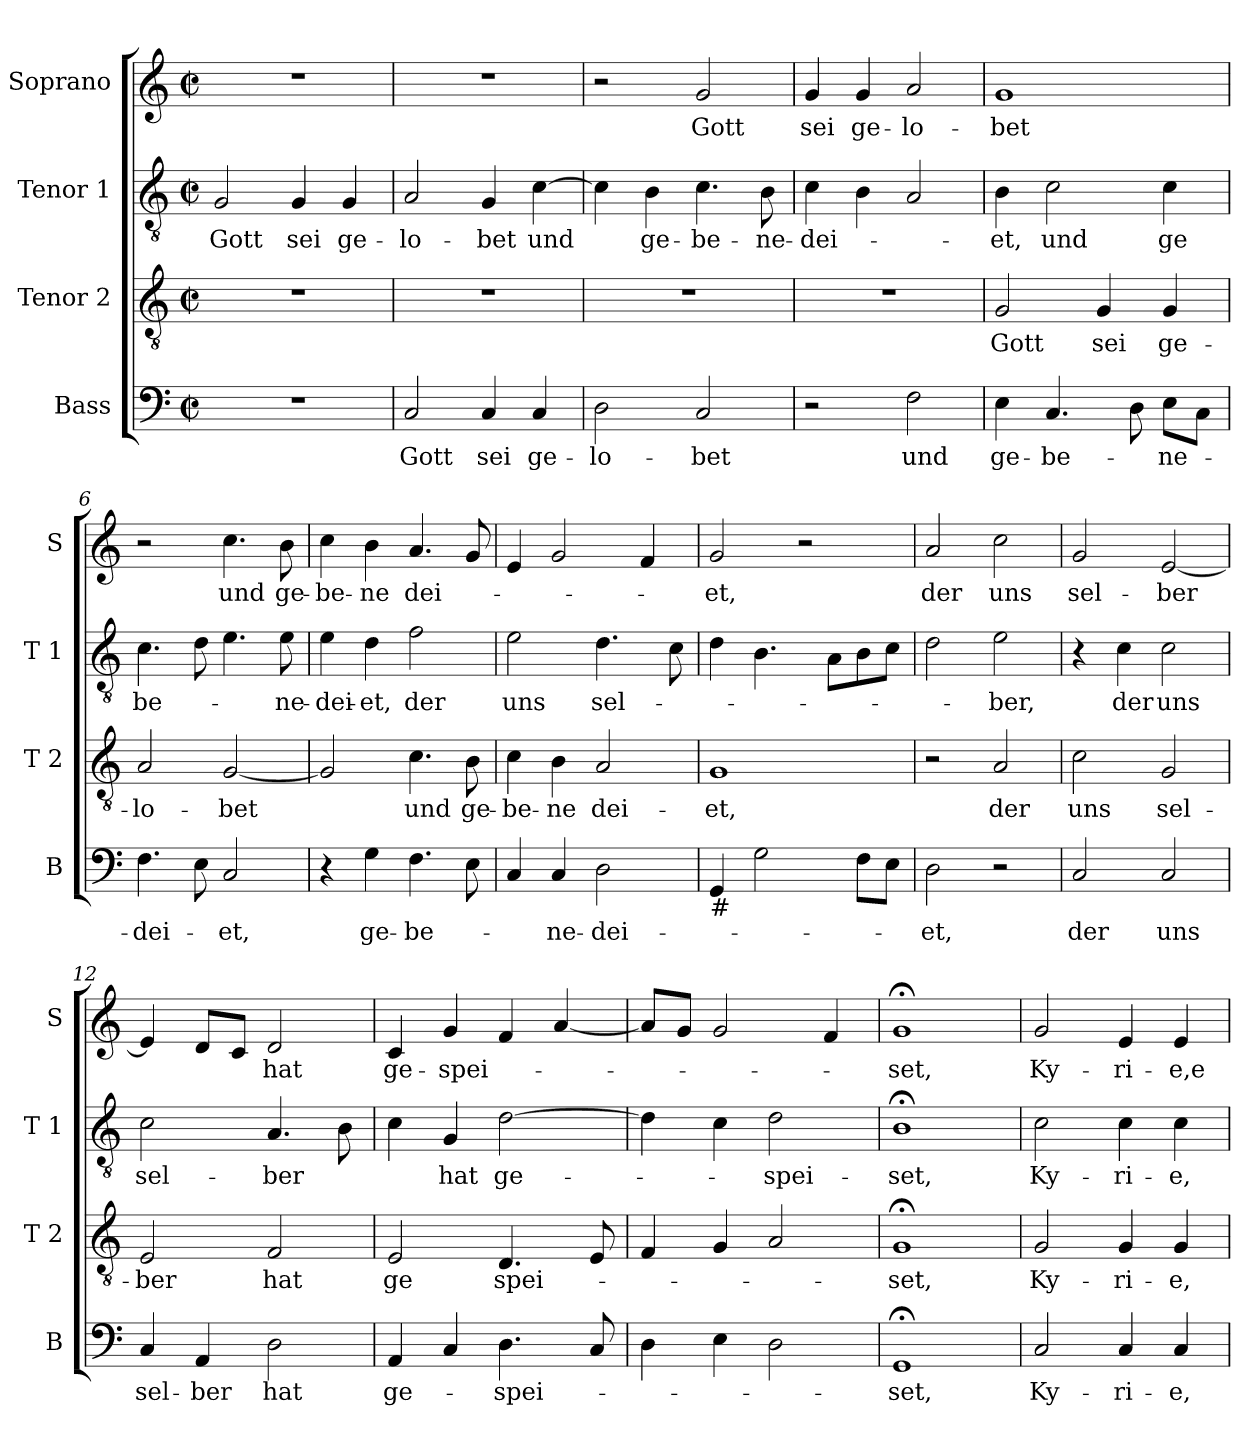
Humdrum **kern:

**kern	**text	**kern	**text	**kern	**text	**kern	**text
*part4	*part4	*part3	*part3	*part2	*part2	*part1	*part1
*staff4	*staff4	*staff3	*staff3	*staff2	*staff2	*staff1	*staff1
*I"Bass	*	*I"Tenor 2	*	*I"Tenor 1	*	*I"Soprano	*
*I'B	*	*I'T 2	*	*I'T 1	*	*I'S	*
*clefF4	*	*clefGv2	*	*clefGv2	*	*clefG2	*
*k[]	*	*k[]	*	*k[]	*	*k[]	*
*C:	*	*C:	*	*C:	*	*C:	*
*M2/2	*	*M2/2	*	*M2/2	*	*M2/2	*
*met(c|)	*	*met(c|)	*	*met(c|)	*	*met(c|)	*
=1	=1	=1	=1	=1	=1	=1	=1
!	!	!	!	!	!LO:LY:b	!	!
1r	.	1r	.	2G/	Gott	1r	.
!	!	!	!	!	!LO:LY:b	!	!
.	.	.	.	4G/	sei	.	.
!	!	!	!	!	!LO:LY:b	!	!
.	.	.	.	4G/	ge-	.	.
=2	=2	=2	=2	=2	=2	=2	=2
!	!LO:LY:b	!	!	!	!LO:LY:b	!	!
2C/	Gott	1r	.	2A/	-lo-	1r	.
!	!LO:LY:b	!	!	!	!LO:LY:b	!	!
4C/	sei	.	.	4G/	-bet	.	.
!	!LO:LY:b	!	!	!	!LO:LY:b	!	!
4C/	ge-	.	.	[4c\	und	.	.
=3	=3	=3	=3	=3	=3	=3	=3
!	!LO:LY:b	!	!	!	!	!	!
2D\	-lo-	1r	.	4c\]	.	2r	.
!	!	!	!	!	!LO:LY:b	!	!
.	.	.	.	4B\	ge-	.	.
!	!LO:LY:b	!	!	!	!LO:LY:b	!	!LO:LY:b
2C/	-bet	.	.	4.c\	-be-	2g/	Gott
!	!	!	!	!	!LO:LY:b	!	!
.	.	.	.	8B\	-ne-	.	.
=4	=4	=4	=4	=4	=4	=4	=4
!	!	!	!	!	!LO:LY:b	!	!LO:LY:b
2r	.	1r	.	4c\	-dei-	4g/	sei
!	!	!	!	!	!	!	!LO:LY:b
.	.	.	.	4B\	.	4g/	ge-
!	!LO:LY:b	!	!	!	!	!	!LO:LY:b
2F\	und	.	.	2A/	.	2a/	-lo-
=5	=5	=5	=5	=5	=5	=5	=5
!	!LO:LY:b	!	!LO:LY:b	!	!LO:LY:b	!	!LO:LY:b
4E\	ge-	2G/	Gott	4B\	-et,	1g	-bet
!	!LO:LY:b	!	!	!	!LO:LY:b	!	!
4.C/	-be-	.	.	2c\	und	.	.
!	!	!	!LO:LY:b	!	!	!	!
.	.	4G/	sei	.	.	.	.
8D\	.	.	.	.	.	.	.
!	!LO:LY:b	!	!LO:LY:b	!	!LO:LY:b	!	!
8E\L	-ne-	4G/	ge-	4c\	ge	.	.
8C\J	.	.	.	.	.	.	.
=6	=6	=6	=6	=6	=6	=6	=6
!	!LO:LY:b	!	!LO:LY:b	!	!LO:LY:b	!	!
4.F\	-dei-	2A/	-lo-	4.c\	be-	2r	.
8E\	.	.	.	8d\	.	.	.
!	!LO:LY:b	!	!LO:LY:b	!	!	!	!LO:LY:b
2C/	-et,	[2G/	-bet	4.e\	.	4.cc\	und
!	!	!	!	!	!LO:LY:b	!	!LO:LY:b
.	.	.	.	8e\	-ne-	8b\	ge-
!!LO:LB:g=z
=7	=7	=7	=7	=7	=7	=7	=7
!	!	!	!	!	!LO:LY:b	!	!LO:LY:b
4r	.	2G/]	.	4e\	-dei-	4cc\	-be-
!	!LO:LY:b	!	!	!	!LO:LY:b	!	!LO:LY:b
4G\	ge-	.	.	4d\	-et,	4b\	-ne
!	!LO:LY:b	!	!LO:LY:b	!	!LO:LY:b	!	!LO:LY:b
4.F\	-be-	4.c\	und	2f\	der	4.a/	dei-
!	!	!	!LO:LY:b	!	!	!	!
8E\	.	8B\	ge-	.	.	8g/	.
=8	=8	=8	=8	=8	=8	=8	=8
!	!	!	!LO:LY:b	!	!LO:LY:b	!	!
4C/	.	4c\	-be-	2e\	uns	4e/	.
!	!LO:LY:b	!	!LO:LY:b	!	!	!	!
4C/	-ne-	4B\	-ne	.	.	2g/	.
!	!LO:LY:b	!	!LO:LY:b	!	!LO:LY:b	!	!
2D\	-dei-	2A/	dei-	4.d\	sel-	.	.
.	.	.	.	.	.	4f/	.
.	.	.	.	8c\	.	.	.
=9	=9	=9	=9	=9	=9	=9	=9
!LO:TX:b:t=#	!	!	!	!	!	!	!
!	!	!	!LO:LY:b	!	!	!	!LO:LY:b
4GG/	.	1G	-et,	4d\	.	2g/	-et,
2G\	.	.	.	4.B\	.	.	.
.	.	.	.	.	.	2r	.
.	.	.	.	8A\L	.	.	.
8F\L	.	.	.	8B\	.	.	.
8E\J	.	.	.	8c\J	.	.	.
=10	=10	=10	=10	=10	=10	=10	=10
!	!LO:LY:b	!	!	!	!	!	!LO:LY:b
2D\	-et,	2r	.	2d\	.	2a/	der
!	!	!	!LO:LY:b	!	!LO:LY:b	!	!LO:LY:b
2r	.	2A/	der	2e\	-ber,	2cc\	uns
=11	=11	=11	=11	=11	=11	=11	=11
!	!LO:LY:b	!	!LO:LY:b	!	!	!	!LO:LY:b
2C/	der	2c\	uns	4r	.	2g/	sel-
!	!	!	!	!	!LO:LY:b	!	!
.	.	.	.	4c\	der	.	.
!	!LO:LY:b	!	!LO:LY:b	!	!LO:LY:b	!	!LO:LY:b
2C/	uns	2G/	sel-	2c\	uns	[2e/	-ber
=12	=12	=12	=12	=12	=12	=12	=12
!	!LO:LY:b	!	!LO:LY:b	!	!LO:LY:b	!	!
4C/	sel-	2E/	-ber	2c\	sel-	4e/]	.
!	!LO:LY:b	!	!	!	!	!	!
4AA/	-ber	.	.	.	.	8d/L	.
.	.	.	.	.	.	8c/J	.
!	!LO:LY:b	!	!LO:LY:b	!	!LO:LY:b	!	!LO:LY:b
2D\	hat	2F/	hat	4.A/	-ber	2d/	hat
.	.	.	.	8B\	.	.	.
!!LO:LB:g=z
=13	=13	=13	=13	=13	=13	=13	=13
!	!LO:LY:b	!	!LO:LY:b	!	!	!	!LO:LY:b
4AA/	ge-	2E/	ge	4c\	.	4c/	ge-
!	!	!	!	!	!LO:LY:b	!	!LO:LY:b
4C/	.	.	.	4G/	hat	4g/	-spei-
!	!LO:LY:b	!	!LO:LY:b	!	!LO:LY:b	!	!
4.D\	-spei-	4.D/	spei-	[2d\	ge-	4f/	.
.	.	.	.	.	.	[4a/	.
8C/	.	8E/	.	.	.	.	.
=14	=14	=14	=14	=14	=14	=14	=14
4D\	.	4F/	.	4d\]	.	8a/L]	.
.	.	.	.	.	.	8g/J	.
4E\	.	4G/	.	4c\	.	2g/	.
!	!	!	!	!	!LO:LY:b	!	!
2D\	.	2A/	.	2d\	-spei-	.	.
.	.	.	.	.	.	4f/	.
=15	=15	=15	=15	=15	=15	=15	=15
!	!LO:LY:b	!	!LO:LY:b	!	!LO:LY:b	!	!LO:LY:b
1GG;<	-set,	1G;<	-set,	1B;<	-set,	1g;<	-set,
=16	=16	=16	=16	=16	=16	=16	=16
!	!LO:LY:b	!	!LO:LY:b	!	!LO:LY:b	!	!LO:LY:b
2C/	Ky-	2G/	Ky-	2c\	Ky-	2g/	Ky-
!	!LO:LY:b	!	!LO:LY:b	!	!LO:LY:b	!	!LO:LY:b
4C/	-ri-	4G/	-ri-	4c\	-ri-	4e/	-ri-
!	!LO:LY:b	!	!LO:LY:b	!	!LO:LY:b	!	!LO:LY:b
4C/	-e,	4G/	-e,	4c\	-e,	4e/	-e,e-
=	=	=	=	=	=	=	=
*-	*-	*-	*-	*-	*-	*-	*-
